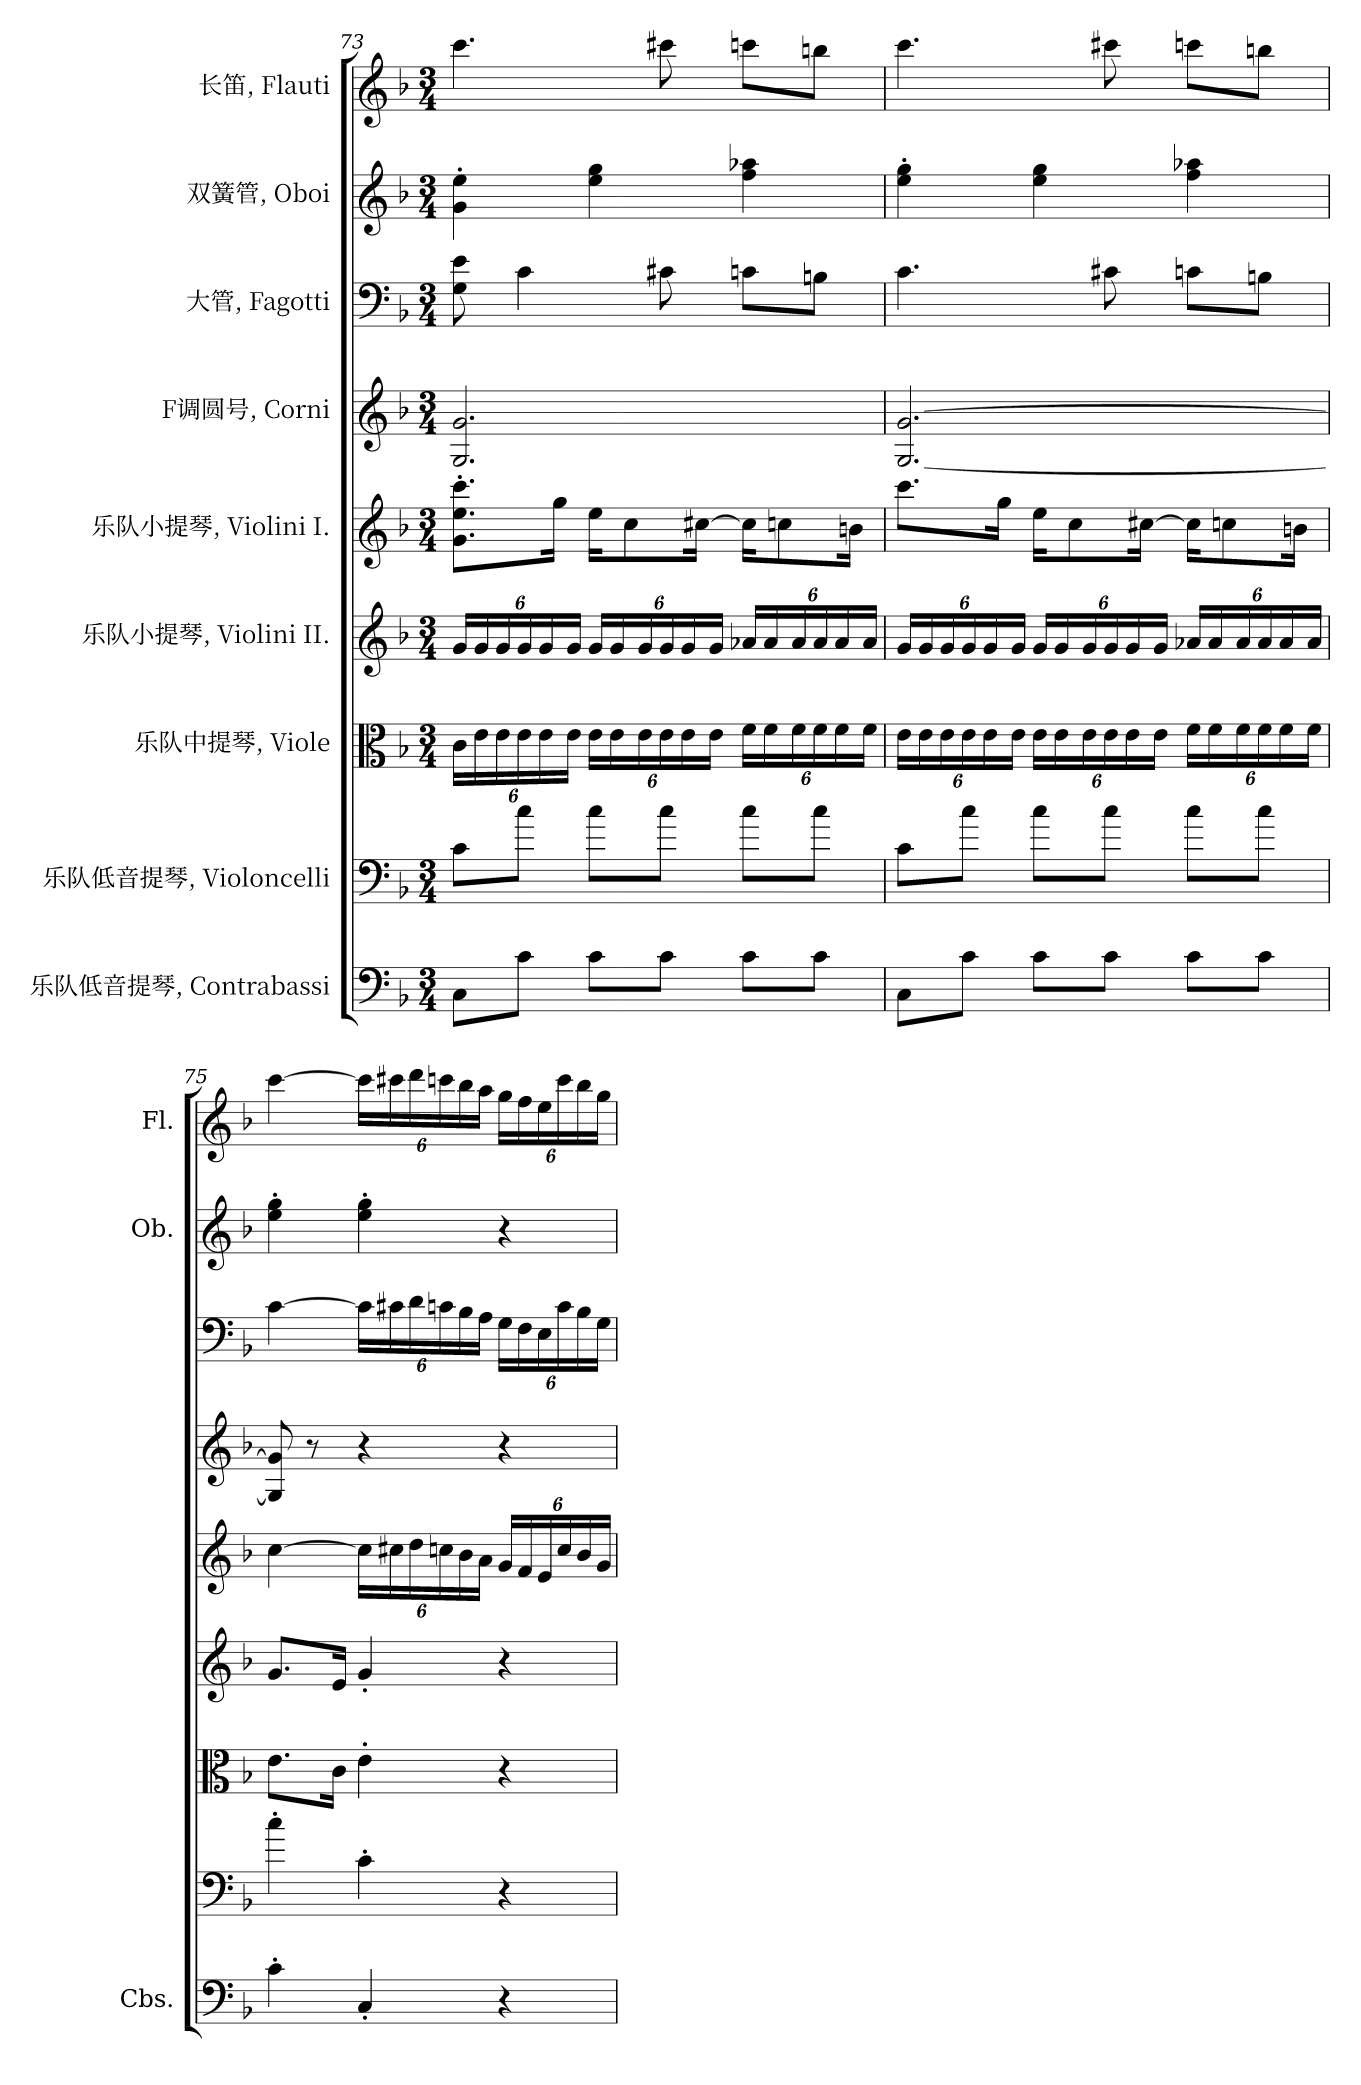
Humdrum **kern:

**kern	**kern	**kern	**kern	**kern	**kern	**kern	**kern	**kern
*part9	*part8	*part7	*part6	*part5	*part4	*part3	*part2	*part1
*staff9	*staff8	*staff7	*staff6	*staff5	*staff4	*staff3	*staff2	*staff1
*I"乐队低音提琴, Contrabassi	*I"乐队低音提琴, Violoncelli	*I"乐队中提琴, Viole	*I"乐队小提琴, Violini II.	*I"乐队小提琴, Violini I.	*I"F调圆号, Corni	*I"大管, Fagotti	*I"双簧管, Oboi	*I"长笛, Flauti
*I'Cbs.	*	*	*	*	*	*	*I'Ob.	*I'Fl.
!!LO:PB:g=z
*clefF4	*clefF4	*clefC3	*clefG2	*clefG2	*clefG2	*clefF4	*clefG2	*clefG2
*ITrd7c12	*ITrd7c12	*	*	*	*ITrd4c7	*	*	*
*k[b-]	*k[b-]	*k[b-]	*k[b-]	*k[b-]	*k[b-e-]	*k[b-]	*k[b-]	*k[b-]
*M3/4	*M3/4	*M3/4	*M3/4	*M3/4	*M3/4	*M3/4	*M3/4	*M3/4
*	*	*Xbrackettup	*Xbrackettup	*	*	*	*	*
=73	=73	=73	=73	=73	=73	=73	=73	=73
8CC\L	8C\L	24c\LL	24g/LL	8.g\' 8.ee\' 8.ccc\'L	2.C/ 2.c/	8G\ 8e\	4g\' 4ee\'	4.ccc\
.	.	24e\	24g/	.	.	.	.	.
.	.	24e\	24g/	.	.	.	.	.
8C\J	8c\J	24e\	24g/	.	.	4c\	.	.
.	.	24e\	24g/	.	.	.	.	.
.	.	.	.	16gg\Jk	.	.	.	.
.	.	24e\JJ	24g/JJ	.	.	.	.	.
8C\L	8c\L	24e\LL	24g/LL	16ee\KL	.	.	4ee\ 4gg\	.
.	.	24e\	24g/	.	.	.	.	.
.	.	.	.	8cc\	.	.	.	.
.	.	24e\	24g/	.	.	.	.	.
8C\J	8c\J	24e\	24g/	.	.	8c#X\	.	8ccc#X\
.	.	24e\	24g/	.	.	.	.	.
.	.	.	.	[16cc#X\Jk	.	.	.	.
.	.	24e\JJ	24g/JJ	.	.	.	.	.
8C\L	8c\L	24f\LL	24a-X/LL	16cc#\KL]	.	8cn\L	4ff\ 4aa-X\	8cccn\L
.	.	24f\	24a-/	.	.	.	.	.
.	.	.	.	8ccn\	.	.	.	.
.	.	24f\	24a-/	.	.	.	.	.
8C\J	8c\J	24f\	24a-/	.	.	8Bn\J	.	8bbn\J
.	.	24f\	24a-/	.	.	.	.	.
.	.	.	.	16bn\Jk	.	.	.	.
.	.	24f\JJ	24a-/JJ	.	.	.	.	.
=74	=74	=74	=74	=74	=74	=74	=74	=74
8CC\L	8C\L	24e\LL	24g/LL	8.ccc\L	[2.C/ [2.c/	4.c\	4ee\' 4gg\'	4.ccc\
.	.	24e\	24g/	.	.	.	.	.
.	.	24e\	24g/	.	.	.	.	.
8C\J	8c\J	24e\	24g/	.	.	.	.	.
.	.	24e\	24g/	.	.	.	.	.
.	.	.	.	16gg\Jk	.	.	.	.
.	.	24e\JJ	24g/JJ	.	.	.	.	.
8C\L	8c\L	24e\LL	24g/LL	16ee\KL	.	.	4ee\ 4gg\	.
.	.	24e\	24g/	.	.	.	.	.
.	.	.	.	8cc\	.	.	.	.
.	.	24e\	24g/	.	.	.	.	.
8C\J	8c\J	24e\	24g/	.	.	8c#X\	.	8ccc#X\
.	.	24e\	24g/	.	.	.	.	.
.	.	.	.	[16cc#X\Jk	.	.	.	.
.	.	24e\JJ	24g/JJ	.	.	.	.	.
8C\L	8c\L	24f\LL	24a-X/LL	16cc#\KL]	.	8cn\L	4ff\ 4aa-X\	8cccn\L
.	.	24f\	24a-/	.	.	.	.	.
.	.	.	.	8ccn\	.	.	.	.
.	.	24f\	24a-/	.	.	.	.	.
8C\J	8c\J	24f\	24a-/	.	.	8Bn\J	.	8bbn\J
.	.	24f\	24a-/	.	.	.	.	.
.	.	.	.	16bn\Jk	.	.	.	.
.	.	24f\JJ	24a-/JJ	.	.	.	.	.
!!LO:PB:g=z
=75	=75	=75	=75	=75	=75	=75	=75	=75
4C'\	4c'\	8.e\L	8.g/L	[4cc\	8C/] 8c/]	[4c\	4ee\' 4gg\'	[4ccc\
.	.	.	.	.	8r	.	.	.
.	.	16c\Jk	16e/Jk	.	.	.	.	.
*	*	*	*	*Xbrackettup	*	*Xbrackettup	*	*Xbrackettup
4CC'/	4C'\	4e'\	4g'/	24cc\LL]	4r	24c\LL]	4ee\' 4gg\'	24ccc\LL]
.	.	.	.	24cc#X\	.	24c#X\	.	24ccc#X\
.	.	.	.	24dd\	.	24d\	.	24ddd\
.	.	.	.	24ccn\	.	24cn\	.	24cccn\
.	.	.	.	24b-\	.	24B-\	.	24bb-\
.	.	.	.	24a\JJ	.	24A\JJ	.	24aa\JJ
4r	4r	4r	4r	24g/LL	4r	24G\LL	4r	24gg\LL
.	.	.	.	24f/	.	24F\	.	24ff\
.	.	.	.	24e/	.	24E\	.	24ee\
.	.	.	.	24cc/	.	24c\	.	24ccc\
.	.	.	.	24b-/	.	24B-\	.	24bb-\
.	.	.	.	24g/JJ	.	24G\JJ	.	24gg\JJ
=	=	=	=	=	=	=	=	=
*-	*-	*-	*-	*-	*-	*-	*-	*-
